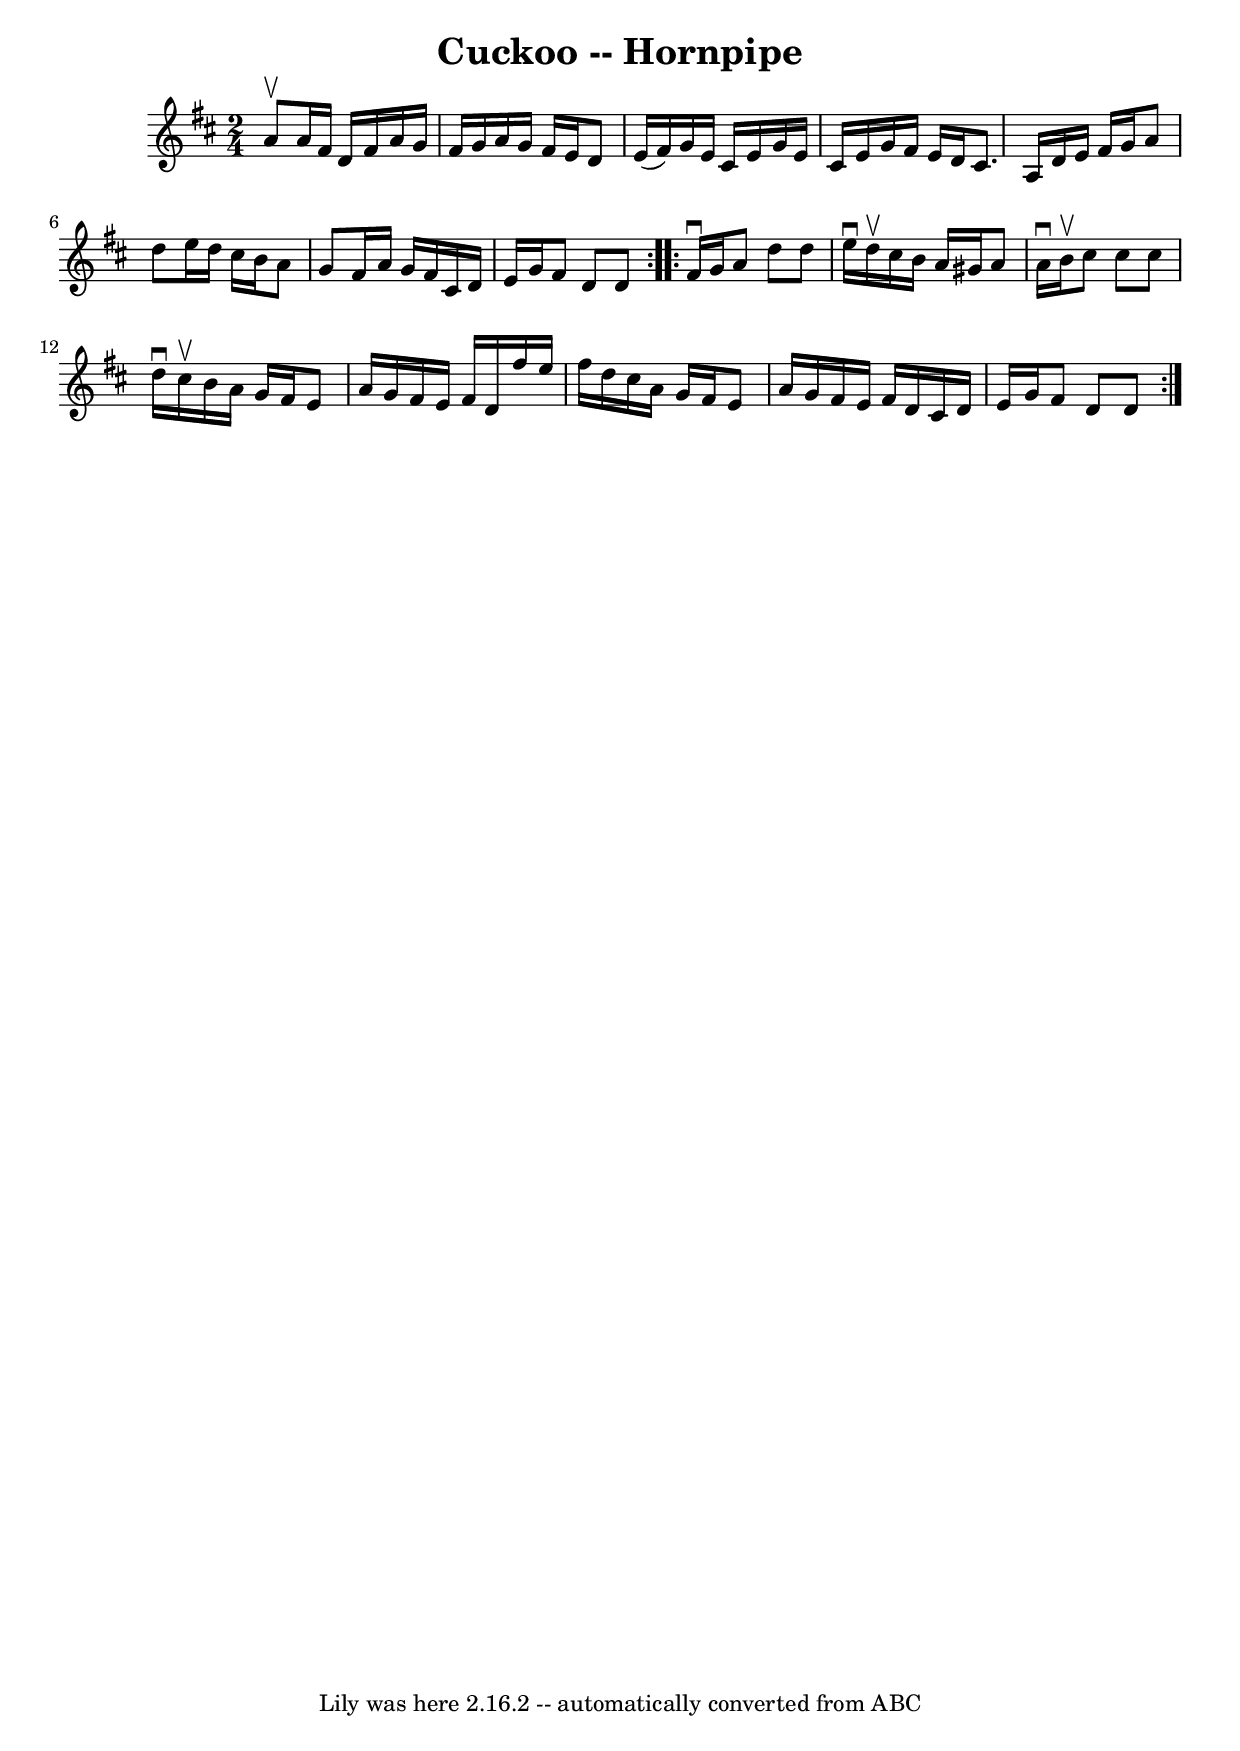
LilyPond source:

\version "2.16.2"
\include "Mammoth.ily"
\header {
  %% book = "Cole's 1000 Fiddle Tunes"
  crossRefNumber = "1"
  footnotes = ""
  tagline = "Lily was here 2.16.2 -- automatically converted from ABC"
  title = "Cuckoo -- Hornpipe"

}
voicedefault =  {



  \repeat volta 2 {

    \time 2/4 
    \key d \major
    a'8^\upbow |
    a'16 fis'16 d'16    
    fis'16 a'16 g'16 fis'16 g'16  |
    a'16 g'16 fis'16    
    e'16 d'8 e'16 (fis'16) |
    g'16 e'16 cis'16 e'16    
    g'16 e'16 cis'16 e'16  |
    g'16 fis'16 e'16 d'16    
    cis'8. a16  |
    d'16 e'16 fis'16 g'16 a'8 d''8  
    |
    e''16 d''16 cis''16 b'16 a'8 g'8  |
    fis'16   
    a'16 g'16 fis'16 cis'16 d'16 e'16 g'16  |
    fis'8    
    d'8 d'8  
  }     
  \repeat volta 2 {
    fis'16^\downbow g'16  |
    a'8   
    d''8 d''8 e''16^\downbow d''16^\upbow |
    cis''16 b'16    
    a'16 gis'16 a'8 a'16^\downbow b'16^\upbow |
    cis''8    
    cis''8 cis''8 d''16^\downbow cis''16^\upbow |
    b'16 a'16   
    g'16 fis'16 e'8 a'16 g'16  |
    fis'16 e'16 fis'16   
    d'16 fis''16 e''16 fis''16 d''16  |
    cis''16 a'16    
    g'16 fis'16 e'8 a'16 g'16  |
    fis'16 e'16 fis'16    
    d'16 cis'16 d'16 e'16 g'16  |
    fis'8 d'8 d'8  
  }   

}

\score{
  <<

    \context Staff="default"
    {
      \voicedefault 
      
    }

  >>
  \layout {
    
  }
  \midi {
  }

}
